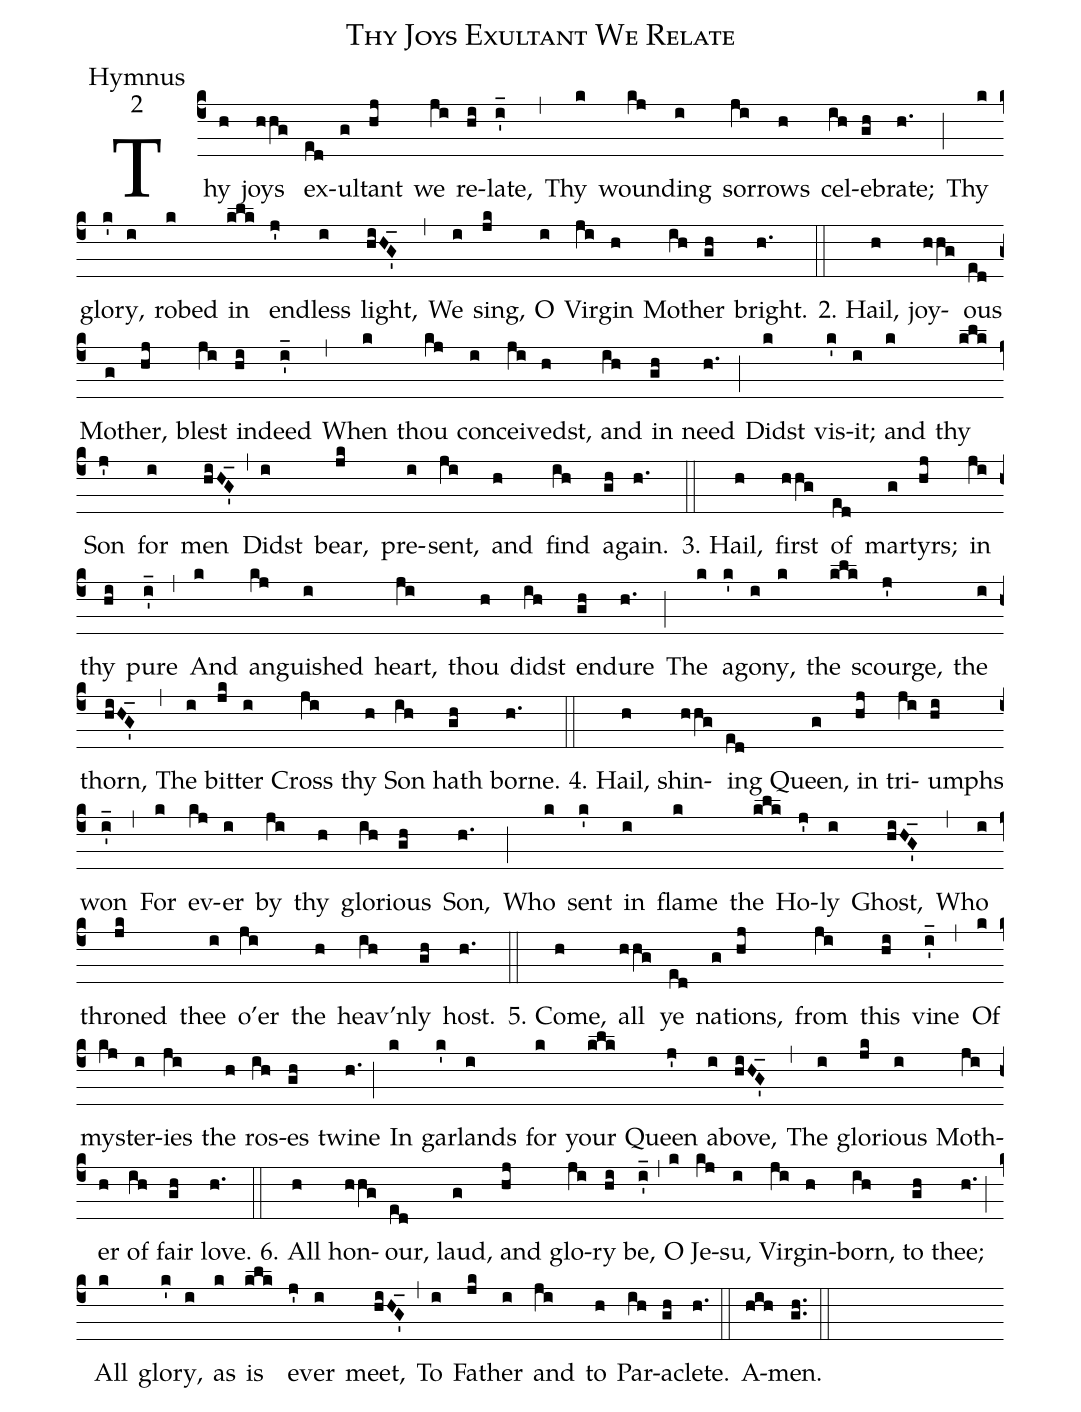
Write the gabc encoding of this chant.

name: Thy Joys Exultant We Relate;
office-part: Hymnus;
mode: 2;
%%
(c4)Thy(h) joys(hhg) ex(ed)ult(g)ant(hj) we(ji) re(hi)late,(i'_) (,)
Thy(k) wound(kj)ing(i) sor(ji)rows(h) cel(ih)e(gh)brate;(h.) (;)
Thy(k) glo(k')ry,(i) robed(k) in(klk) end(j')less(i) light,(hiHG'_) (,)
We(i) sing,(jk) O(i) Vir(ji)gin(h) Moth(ih)er(gh) bright.(h.) (::)

2. Hail,(h) joy(hhg)ous(ed) Moth(g)er,(hj) blest(ji) in(hi)deed(i'_) (,)
When(k) thou(kj) con(i)ceiv(ji)edst,(h) and(ih) in(gh) need(h.) (;)
Didst(k) vis(k')it;(i) and(k) thy(klk) Son(j') for(i) men(hiHG'_) (,)
Didst(i) bear,(jk) pre(i)sent,(ji) and(h) find(ih) a(gh)gain.(h.) (::)

3. Hail,(h) first(hhg) of(ed) mar(g)tyrs;(hj) in(ji) thy(hi) pure(i'_) (,)
And(k) an(kj)guished(i) heart,(ji) thou(h) didst(ih) en(gh)dure(h.) (;)
The(k) ag(k')o(i)ny,(k) the(klk) scourge,(j') the(i) thorn,(hiHG'_) (,)
The(i) bit(jk)ter(i) Cross(ji) thy(h) Son(ih) hath(gh) borne.(h.) (::)

4. Hail,(h) shin(hhg)ing(ed) Queen,(g) in(hj) tri(ji)umphs(hi) won(i'_) (,)
For(k) ev(kj)er(i) by(ji) thy(h) glor(ih)ious(gh) Son,(h.) (;)
Who(k) sent(k') in(i) flame(k) the(klk) Ho(j')ly(i) Ghost,(hiHG'_) (,)
Who(i) throned(jk) thee(i) o’er(ji) the(h) heav'n(ih)ly(gh) host.(h.) (::)

5. Come,(h) all(hhg) ye(ed) na(g)tions,(hj) from(ji) this(hi) vine(i'_) (,)
Of(k) mys(kj)ter(i)ies(ji) the(h) ros(ih)es(gh) twine(h.) (;)
In(k) gar(k')lands(i) for(k) your(klk) Queen(j') a(i)bove,(hiHG'_) (,)
The(i) glor(jk)ious(i) Moth(ji)er(h) of(ih) fair(gh) love.(h.) (::)

6. All(h) hon(hhg)our,(ed) laud,(g) and(hj) glo(ji)ry(hi) be,(i'_) (,)
O(k) Je(kj)su,(i) Vir(ji)gin-(h)born,(ih) to(gh) thee;(h.) (;)
All(k) glo(k')ry,(i) as(k) is(klk) ev(j')er(i) meet,(hiHG'_) (,)
To(i) Fa(jk)ther(i) and(ji) to(h) Par(ih)a(gh)clete.(h.) (::)
A(hih)men.(gh..) (::)
